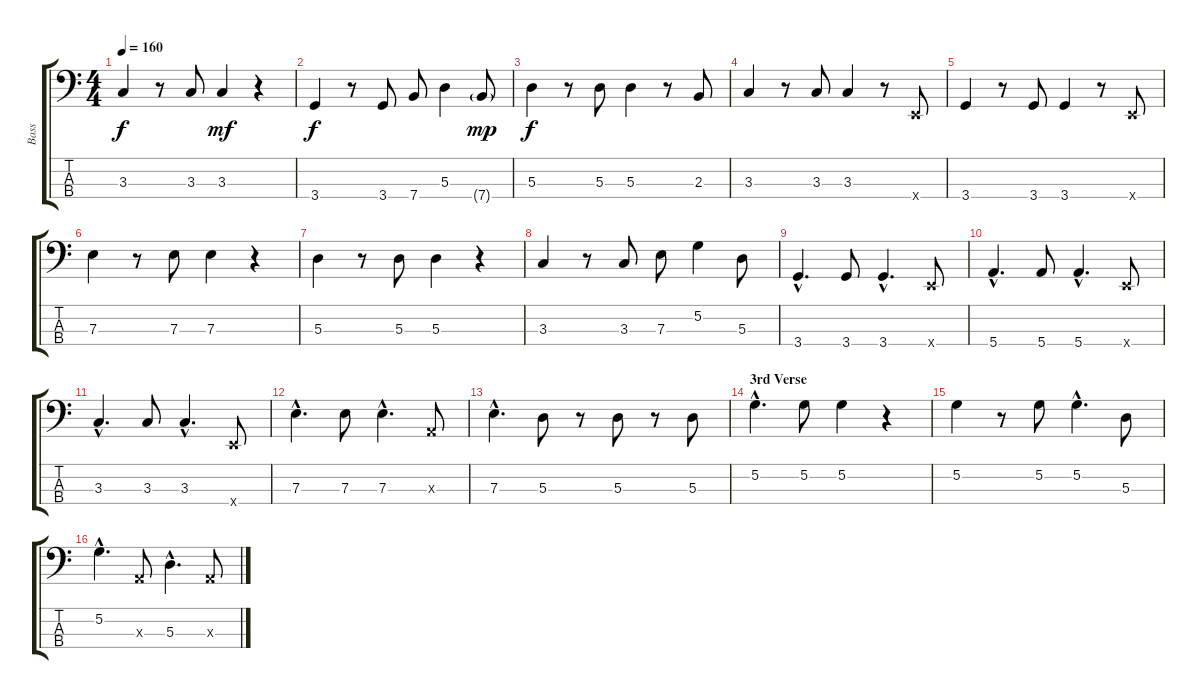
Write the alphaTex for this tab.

\track ("Bass" "Bass") {instrument electricbassfinger}
\staff {score tabs}
\tuning (G2 D2 A1 E1) {hide}
\ts (4 4)
\tempo 160
\clef f4
\ks c
3.3.4{dy f} r.8 3.3.8 3.3.4{dy mf} r.4 |
3.4.4{dy f} r.8 3.4.8 7.4.8 5.3.4 7.4{g}.8{dy mp} |
5.3.4{dy f} r.8 5.3.8 5.3.4 r.8 2.3.8 |
3.3.4 r.8 3.3.8 3.3.4 r.8 0.4{x}.8 |
3.4.4 r.8 3.4.8 3.4.4 r.8 0.4{x}.8 |
7.3.4 r.8 7.3.8 7.3.4 r.4 |
5.3.4 r.8 5.3.8 5.3.4 r.4 |
3.3.4 r.8 3.3.8 7.3.8 5.2.4 5.3.8 |
3.4{hac}.4{d} 3.4.8 3.4{hac}.4{d} 0.4{x}.8 |
5.4{hac}.4{d} 5.4.8 5.4{hac}.4{d} 0.4{x}.8 |
3.3{hac}.4{d} 3.3.8 3.3{hac}.4{d} 0.4{x}.8 |
7.3{hac}.4{d} 7.3.8 7.3{hac}.4{d} 0.3{x}.8 |
7.3{hac}.4{d} 5.3.8 r.8 5.3.8 r.8 5.3.8 |
\section ("" "3rd Verse")
5.2{hac}.4{d} 5.2.8 5.2.4 r.4 |
5.2.4 r.8 5.2.8 5.2{hac}.4{d} 5.3.8 |
5.2{hac}.4{d} 0.3{x}.8 5.3{hac}.4{d} 0.3{x}.8
